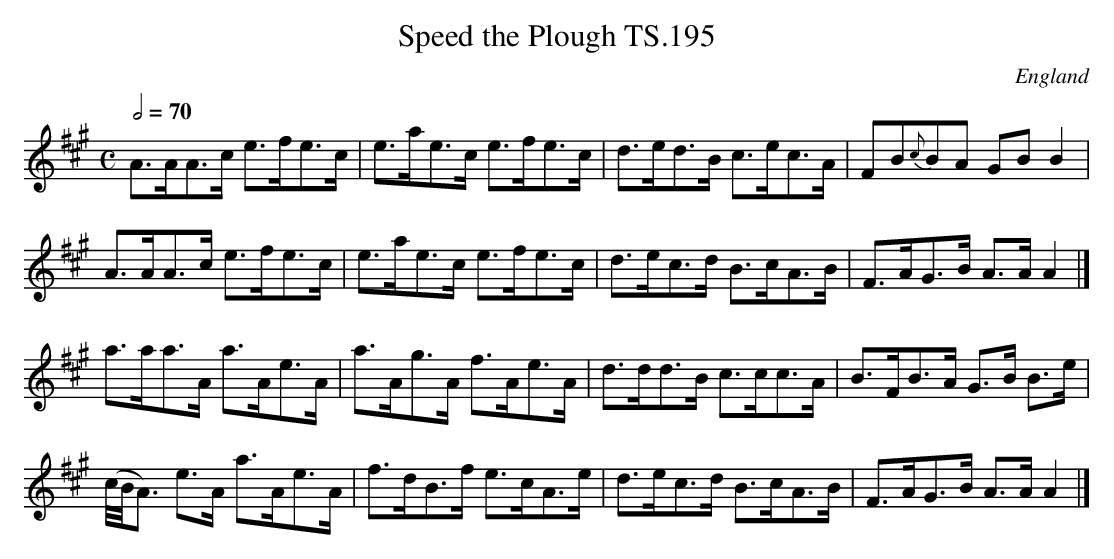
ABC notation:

X:1
T:Speed the Plough TS.195
M:C
L:1/8
Q:1/2=70
O:England
K:A major
A>AA>c e>fe>c|e>ae>c e>fe>c|d>ed>B c>ec>A|FB{c}BA GBB2|!
A>AA>c e>fe>c|e>ae>c e>fe>c|d>ec>d B>cA>B|F>AG>B A>AA2|]!
a>aa>A a>Ae>A|aq>Ag>A f>Ae>A|d>dd>B c>cc>A|B>FB>A G>B B>e|!
(c//B/<A) e>A a>Ae>A|f>dB>f e>cA>e|d>ec>d B>cA>B|F>AG>B A>AA2|]
